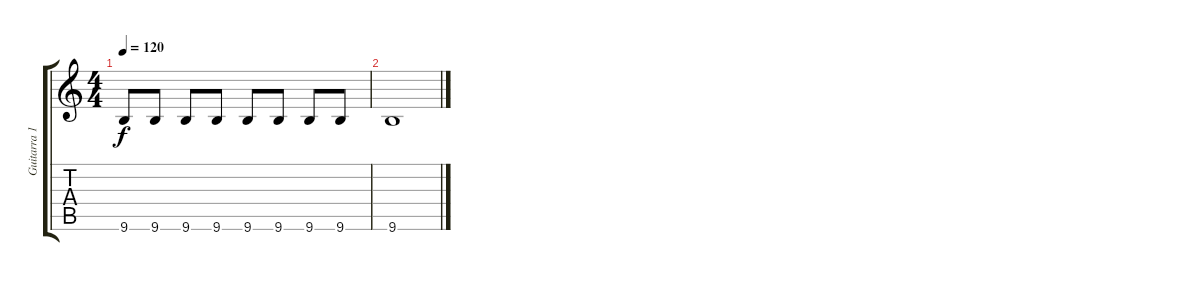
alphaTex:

\track ("Guitarra 1" "Guitarra 1") {instrument distortionguitar}
\staff {score tabs}
\tuning (D4 A3 F3 C3 G2 D2) {hide}
\ts (4 4)
\tempo 120
\clef g2
\ks c
9.6.8{dy f} 9.6.8 9.6.8 9.6.8 9.6.8 9.6.8 9.6.8 9.6.8 |
9.6.1
